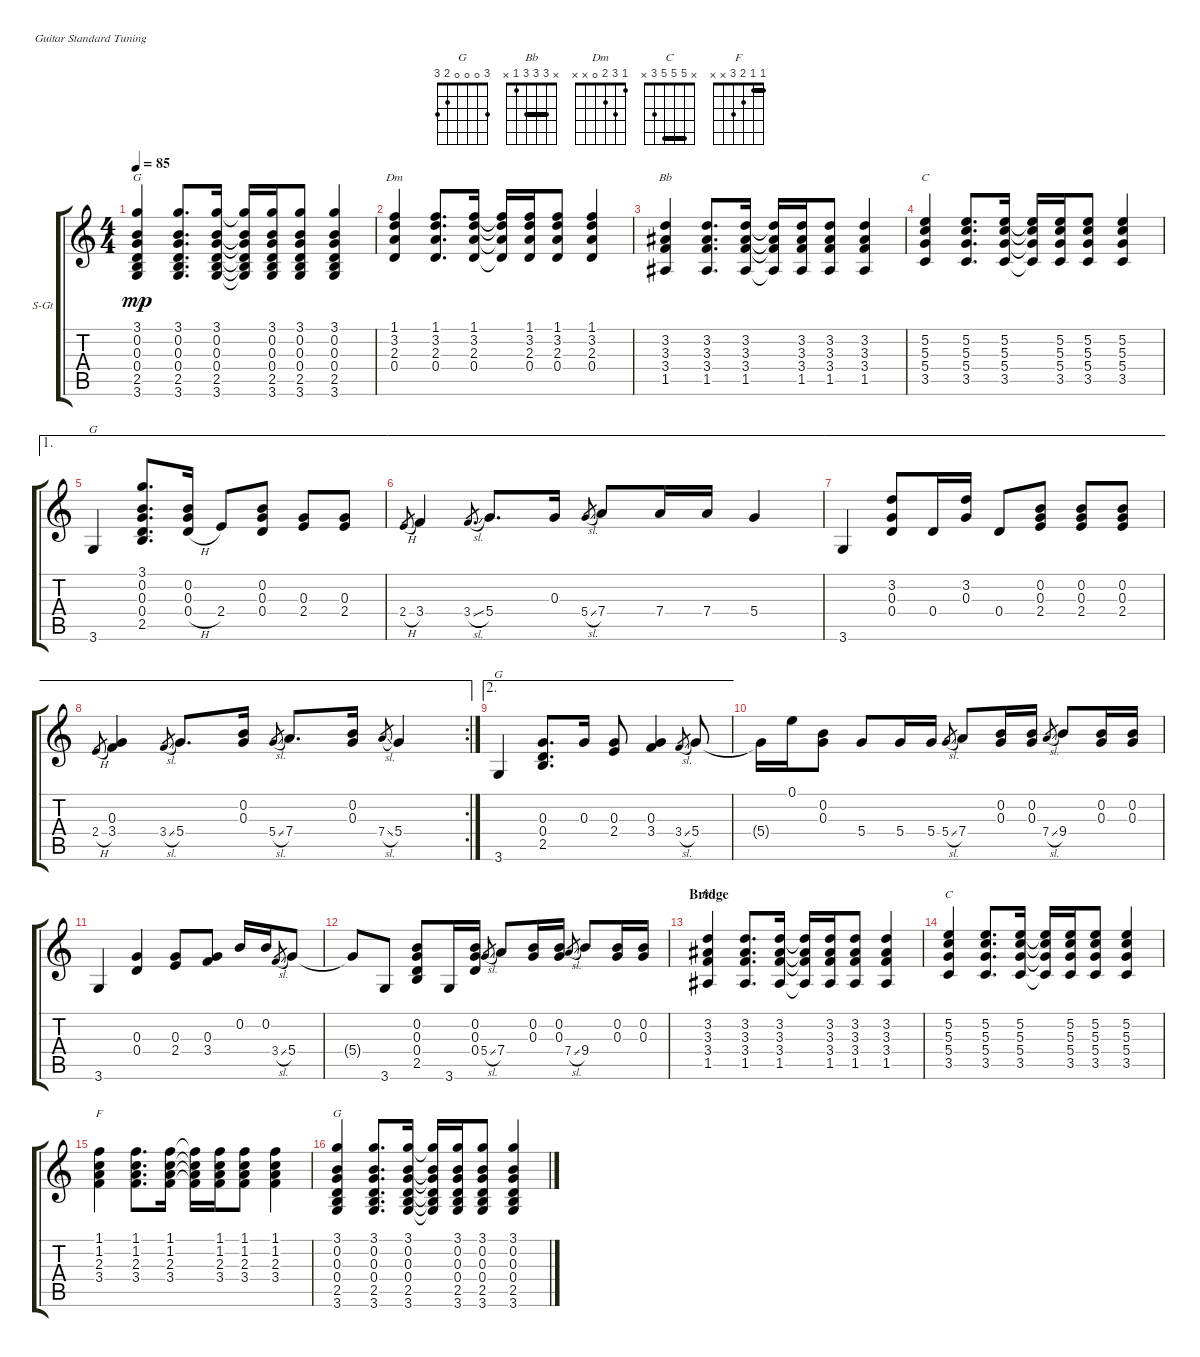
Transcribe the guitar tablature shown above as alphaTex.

\defaultSystemsLayout 4
\bracketExtendMode groupsimilarinstruments
\firstSystemTrackNameOrientation horizontal
\otherSystemsTrackNameOrientation horizontal
\track ("Steel Guitar" "S-Gt") {instrument acousticguitarsteel}
\staff {score tabs}
\tuning (E4 B3 G3 D3 A2 E2)
\chord ("G" 3 0 0 0 2 3)
\chord ("Bb" 1 3 3 3 1 x) {barre 1}
\chord ("Dm" 1 3 2 0 x x) {showfingering false}
\chord ("C" x 5 5 5 3 x) {showfingering false barre (5 5)}
\chord ("G" 3 0 0 0 2 3) {showfingering false}
\chord ("Bb" x 3 3 3 1 x) {showfingering false barre (3 3)}
\chord ("F" 1 1 2 3 x x) {showfingering false barre 1}
\ts (4 4)
\tempo 85
\clef g2
\ks c
(3.6 2.5 0.4 0.3 0.2 3.1).4{ch "G" dy mp} (3.6 2.5 0.4 0.3 0.2 3.1).8{d} (3.6 2.5 0.4 0.3 0.2 3.1).16 (3.6{t} 2.5{t} 0.4{t} 0.3{t} 0.2{t} 3.1{t}).16 (3.6 2.5 0.4 0.3 0.2 3.1).16 (3.6 2.5 0.4 0.3 0.2 3.1).8 (3.6 2.5 0.4 0.3 0.2 3.1).4 |
(0.4 2.3 3.2 1.1).4{ch "Dm"} (0.4 2.3 3.2 1.1).8{d} (0.4 2.3 3.2 1.1).16 (0.4{t} 2.3{t} 3.2{t} 1.1{t}).16 (0.4 2.3 3.2 1.1).16 (0.4 2.3 3.2 1.1).8 (0.4 2.3 3.2 1.1).4 |
(1.5 3.4 3.3 3.2).4{ch "Bb"} (1.5 3.4 3.3 3.2).8{d} (1.5 3.4 3.3 3.2).16 (1.5{t} 3.4{t} 3.3{t} 3.2{t}).16 (1.5 3.4 3.3 3.2).16 (1.5 3.4 3.3 3.2).8 (1.5 3.4 3.3 3.2).4 |
(3.5 5.4 5.3 5.2).4{ch "C"} (3.5 5.4 5.3 5.2).8{d} (3.5 5.4 5.3 5.2).16 (3.5{t} 5.4{t} 5.3{t} 5.2{t}).16 (3.5 5.4 5.3 5.2).16 (3.5 5.4 5.3 5.2).8 (3.5 5.4 5.3 5.2).4 |
\ae 1
3.6.4{ch "G"} (2.5 0.4 0.3 0.2 3.1).8{d} (0.2 0.3 0.4{h}).16 2.4.8 (0.4 0.3 0.2).8 (0.3 2.4).8 (2.4 0.3).8 |
\ae 1
2.4{h}.8{gr} 3.4.4 3.4{sl}.8{d gr} 5.4.8{d} 0.3.16 5.4{sl}.8{gr} 7.4.8 7.4.16 7.4.16 5.4.4 |
\ae 1
3.6.4 (0.4 0.3 3.2).8 0.4.16 (0.3 3.2).16 0.4.8 (0.2 0.3 2.4).8 (0.2 0.3 2.4).8 (0.2 0.3 2.4).8 |
\ae 1
\rc 2
2.4{h}.8{gr} (3.4 0.3).4 3.4{sl}.8{gr} 5.4.8{d} (0.3 0.2).16 5.4{sl}.8{gr} 7.4.8{d} (0.3 0.2).16 7.4{sl}.8{gr} 5.4.4 |
\ae 2
3.6.4{ch "G"} (2.5 0.4 0.3).8{d} 0.3.16 (0.3 2.4).8 (0.3 3.4).4 3.4{sl}.8{gr} 5.4.8 |
5.4{t}.16 0.1.16 (0.2 0.3).8 5.4.8 5.4.16 5.4.16 5.4{sl}.8{gr} 7.4.8 (0.3 0.2).16 (0.2 0.3).16 7.4{sl}.8{gr} 9.4.8 (0.3 0.2).16 (0.2 0.3).16 |
3.6.4 (0.4 0.3).4 (0.3 2.4).8 (0.3 3.4).8 0.2.16 0.2.16 3.4{sl}.8{gr} 5.4.8 |
5.4{t}.8 3.6.8 (2.5 0.4 0.3 0.2).8 3.6.16 (0.4 0.3 0.2).16 5.4{sl}.8{gr} 7.4.8 (0.3 0.2).16 (0.2 0.3).16 7.4{sl}.8{gr} 9.4.8 (0.3 0.2).16 (0.2 0.3).16 |
\section ("" "Bridge")
(1.5 3.4 3.3 3.2).4{ch "Bb"} (1.5 3.4 3.3 3.2).8{d} (1.5 3.4 3.3 3.2).16 (1.5{t} 3.4{t} 3.3{t} 3.2{t}).16 (1.5 3.4 3.3 3.2).16 (1.5 3.4 3.3 3.2).8 (1.5 3.4 3.3 3.2).4 |
(3.5 5.4 5.3 5.2).4{ch "C"} (3.5 5.4 5.3 5.2).8{d} (3.5 5.4 5.3 5.2).16 (3.5{t} 5.4{t} 5.3{t} 5.2{t}).16 (3.5 5.4 5.3 5.2).16 (3.5 5.4 5.3 5.2).8 (3.5 5.4 5.3 5.2).4 |
(3.4 2.3 1.2 1.1).4{ch "F"} (3.4 2.3 1.2 1.1).8{d} (3.4 2.3 1.2 1.1).16 (3.4{t} 2.3{t} 1.2{t} 1.1{t}).16 (3.4 2.3 1.2 1.1).16 (3.4 2.3 1.2 1.1).8 (3.4 2.3 1.2 1.1).4 |
(3.6 2.5 0.4 0.3 0.2 3.1).4{ch "G"} (3.6 2.5 0.4 0.3 0.2 3.1).8{d} (3.6 2.5 0.4 0.3 0.2 3.1).16 (3.6{t} 2.5{t} 0.4{t} 0.3{t} 0.2{t} 3.1{t}).16 (3.6 2.5 0.4 0.3 0.2 3.1).16 (3.6 2.5 0.4 0.3 0.2 3.1).8 (3.6 2.5 0.4 0.3 0.2 3.1).4
